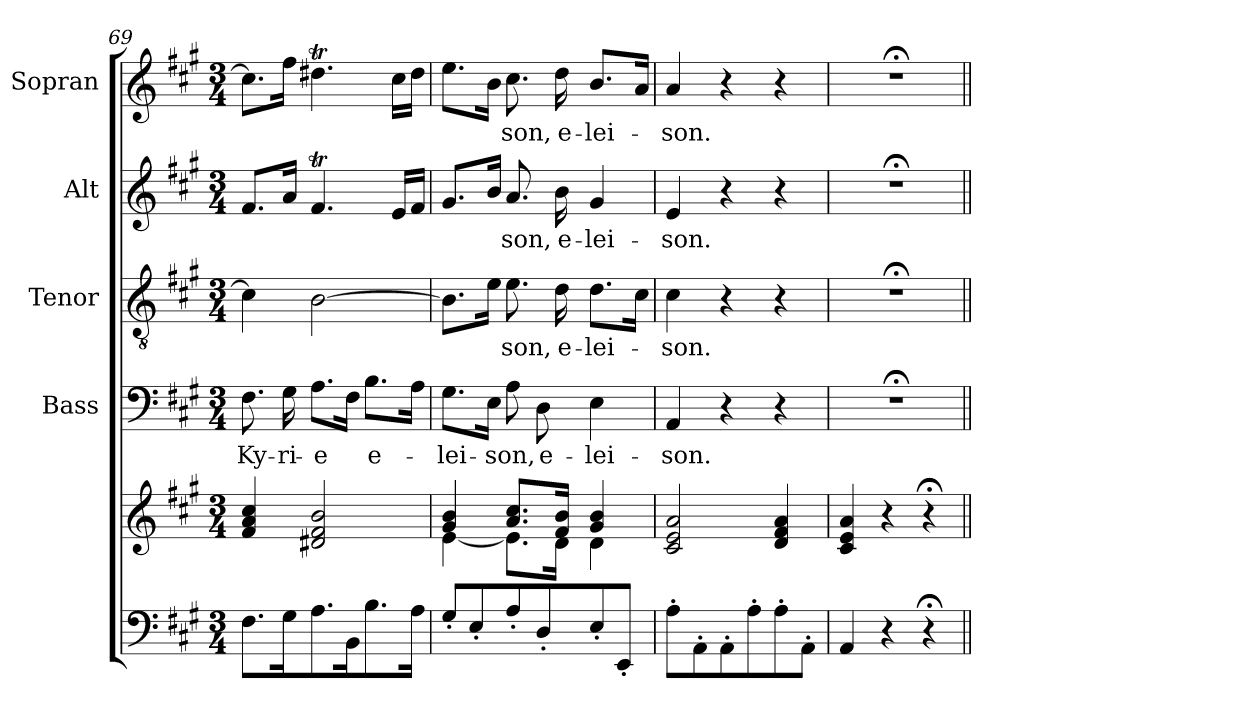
**kern	**kern	**kern	**text	**kern	**text	**kern	**text	**kern	**text
*part5	*part5	*part4	*part4	*part3	*part3	*part2	*part2	*part1	*part1
*staff6	*staff5	*staff4	*staff4	*staff3	*staff3	*staff2	*staff2	*staff1	*staff1
*	*	*I"Bass	*	*I"Tenor	*	*I"Alt	*	*I"Sopran	*
*	*	*I'B.	*	*I'T.	*	*I'A.	*	*I'S.	*
!!LO:PB:g=z
*clefF4	*clefG2	*clefF4	*	*clefGv2	*	*clefG2	*	*clefG2	*
*k[f#c#g#]	*k[f#c#g#]	*k[f#c#g#]	*	*k[f#c#g#]	*	*k[f#c#g#]	*	*k[f#c#g#]	*
*A:	*A:	*A:	*	*A:	*	*A:	*	*A:	*
*M3/4	*M3/4	*M3/4	*	*M3/4	*	*M3/4	*	*M3/4	*
=69	=69	=69	=69	=69	=69	=69	=69	=69	=69
!	!	!	!LO:LY:b	!	!	!	!	!	!
8.F#\L	4f#/ 4a/ 4cc#/	8.F#\	Ky-	4c#\]	.	8.f#/L	.	8.cc#\L]	.
!	!	!	!LO:LY:b	!	!	!	!	!	!
16G#\k	.	16G#\	-ri-	.	.	16a/Jk	.	16ff#\Jk	.
!	!	!	!LO:LY:b	!	!	!	!	!	!
8.A\	2d#X/ 2f#/ 2b/	8.A\L	-e	[2B\	.	4.f#T/	.	4.dd#Xt\	.
16BB\k	.	16F#\Jk	.	.	.	.	.	.	.
!	!	!	!LO:LY:b	!	!	!	!	!	!
8.B\	.	8.B\L	e-	.	.	.	.	.	.
.	.	.	.	.	.	16e/LL	.	16cc#\LL	.
16A\Jk	.	16A\Jk	.	.	.	16f#/JJ	.	16dd#\JJ	.
=70	=70	=70	=70	=70	=70	=70	=70	=70	=70
*	*^	*	*	*	*	*	*	*	*
!	!	!	!	!LO:LY:b	!	!	!	!	!	!
8G#'</L	4g#/ 4b/	[<4e\	8.G#\L	-lei-	8.B\L]	.	8.g#/L	.	8.ee\L	.
8E'</	.	.	.	.	.	.	.	.	.	.
.	.	.	16E\Jk	.	16e\Jk	.	16b/Jk	.	16b\Jk	.
!	!	!	!	!LO:LY:b	!	!LO:LY:b	!	!LO:LY:b	!	!LO:LY:b
8A'</	8.a/ 8.cc#/L	8.e\L]	8A\	-son,	8.e\	-son,	8.a/	-son,	8.cc#\	-son,
!	!	!	!	!LO:LY:b	!	!	!	!	!	!
8D'</	.	.	8D\	e-	.	.	.	.	.	.
!	!	!	!	!	!	!LO:LY:b	!	!LO:LY:b	!	!LO:LY:b
.	16f#/ 16b/Jk	16d\Jk	.	.	16d\	e-	16b\	e-	16dd\	e-
!	!	!	!	!LO:LY:b	!	!LO:LY:b	!	!LO:LY:b	!	!LO:LY:b
8E'</	4g#/ 4b/	4d\	4E\	-lei-	8.d\L	-lei-	4g#/	-lei-	8.b/L	-lei-
8EE'</J	.	.	.	.	.	.	.	.	.	.
.	.	.	.	.	16c#\Jk	.	.	.	16a/Jk	.
*	*v	*v	*	*	*	*	*	*	*	*
=71	=71	=71	=71	=71	=71	=71	=71	=71	=71
!	!	!	!LO:LY:b	!	!LO:LY:b	!	!LO:LY:b	!	!LO:LY:b
8A'>\L	2c#/ 2e/ 2a/	4AA/	-son.	4c#\	-son.	4e/	-son.	4a/	-son.
8AA'>\	.	.	.	.	.	.	.	.	.
8AA'>\	.	4r	.	4r	.	4r	.	4r	.
8A'>\	.	.	.	.	.	.	.	.	.
8A'>\	4d/ 4f#/ 4a/	4r	.	4r	.	4r	.	4r	.
8AA'>\J	.	.	.	.	.	.	.	.	.
=72	=72	=72	=72	=72	=72	=72	=72	=72	=72
!	!	!LO:N:vis=1	!	!LO:N:vis=1	!	!LO:N:vis=1	!	!LO:N:vis=1	!
4AA/	4c#/ 4e/ 4a/	2.r;<	.	2.r;<	.	2.r;<	.	2.r;<	.
4r	4r	.	.	.	.	.	.	.	.
4r;<	4r;<	.	.	.	.	.	.	.	.
=||	=||	=||	=||	=||	=||	=||	=||	=||	=||
*-	*-	*-	*-	*-	*-	*-	*-	*-	*-
